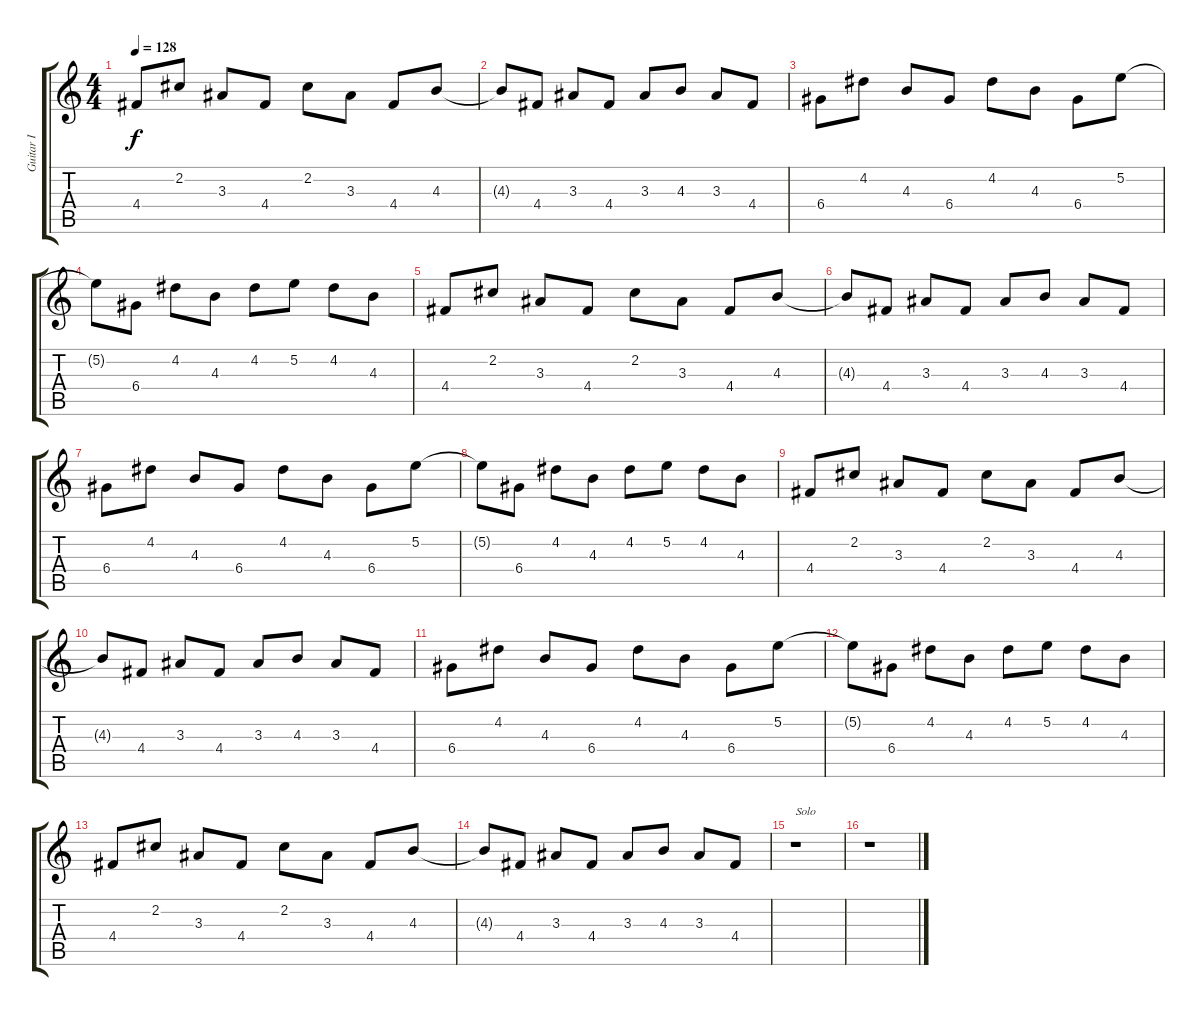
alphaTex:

\track ("Guitar I" "Guitar I") {instrument electricguitarjazz}
\staff {score tabs}
\tuning (E4 B3 G3 D3 A2 E2) {hide}
\ts (4 4)
\tempo 128
\clef g2
\ks c
4.4.8{dy f} 2.2.8 3.3.8 4.4.8 2.2.8 3.3.8 4.4.8 4.3.8 |
4.3{t}.8 4.4.8 3.3.8 4.4.8 3.3.8 4.3.8 3.3.8 4.4.8 |
6.4.8 4.2.8 4.3.8 6.4.8 4.2.8 4.3.8 6.4.8 5.2.8 |
5.2{t}.8 6.4.8 4.2.8 4.3.8 4.2.8 5.2.8 4.2.8 4.3.8 |
4.4.8 2.2.8 3.3.8 4.4.8 2.2.8 3.3.8 4.4.8 4.3.8 |
4.3{t}.8 4.4.8 3.3.8 4.4.8 3.3.8 4.3.8 3.3.8 4.4.8 |
6.4.8 4.2.8 4.3.8 6.4.8 4.2.8 4.3.8 6.4.8 5.2.8 |
5.2{t}.8 6.4.8 4.2.8 4.3.8 4.2.8 5.2.8 4.2.8 4.3.8 |
4.4.8 2.2.8 3.3.8 4.4.8 2.2.8 3.3.8 4.4.8 4.3.8 |
4.3{t}.8 4.4.8 3.3.8 4.4.8 3.3.8 4.3.8 3.3.8 4.4.8 |
6.4.8 4.2.8 4.3.8 6.4.8 4.2.8 4.3.8 6.4.8 5.2.8 |
5.2{t}.8 6.4.8 4.2.8 4.3.8 4.2.8 5.2.8 4.2.8 4.3.8 |
4.4.8 2.2.8 3.3.8 4.4.8 2.2.8 3.3.8 4.4.8 4.3.8 |
4.3{t}.8 4.4.8 3.3.8 4.4.8 3.3.8 4.3.8 3.3.8 4.4.8 |
r.1{txt "Solo"} |
r.1
